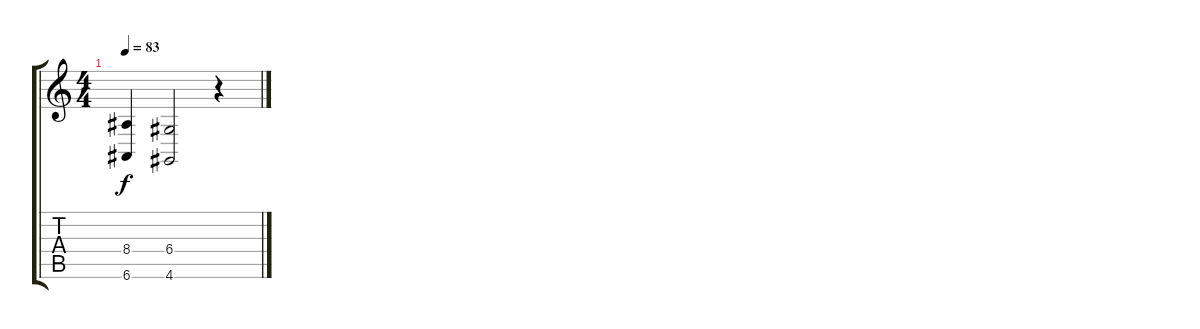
\track "" {instrument lead1square}
\staff {score tabs}
\tuning (E4 B3 G3 D3 A2 E2) {hide}
\ts (4 4)
\tempo 83
\clef g2
\ks c
(8.4 6.6).4{dy f} (6.4 4.6).2 r.4
